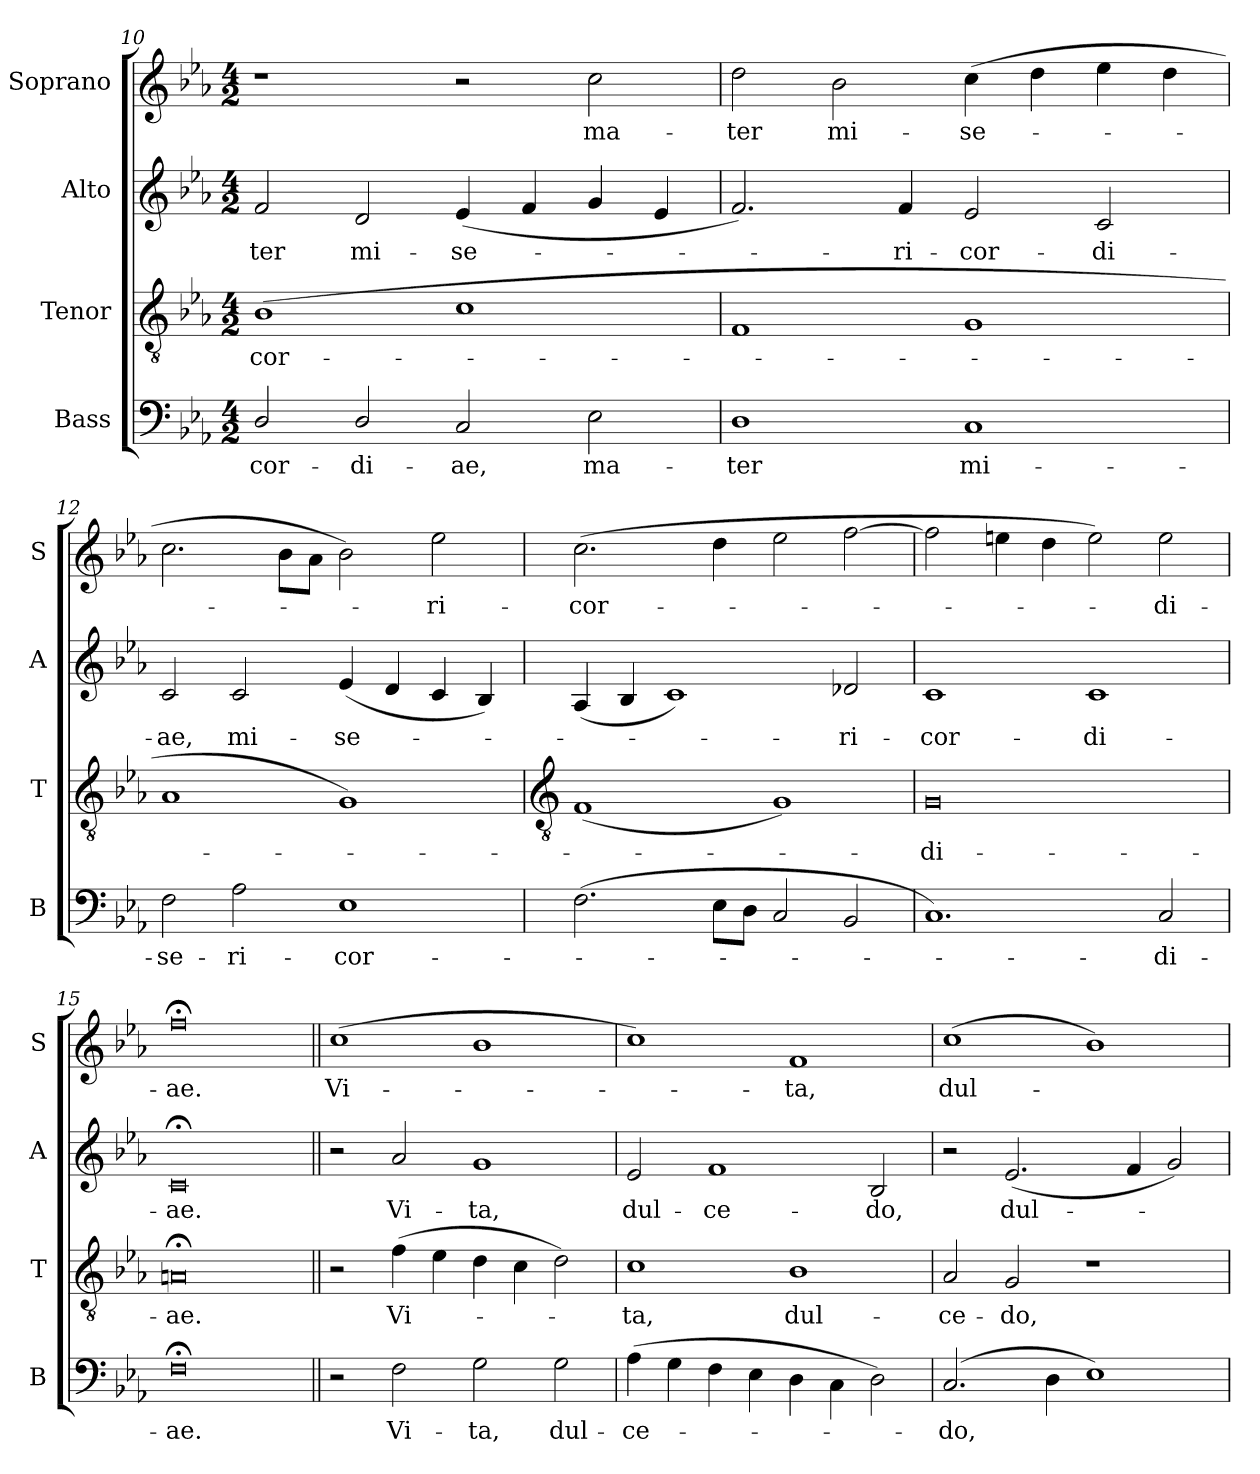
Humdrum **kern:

**kern	**text	**kern	**text	**kern	**text	**kern	**text
*part4	*part4	*part3	*part3	*part2	*part2	*part1	*part1
*staff4	*staff4	*staff3	*staff3	*staff2	*staff2	*staff1	*staff1
*I"Bass	*	*I"Tenor	*	*I"Alto	*	*I"Soprano	*
*I'B	*	*I'T	*	*I'A	*	*I'S	*
*clefF4	*	*clefGv2	*	*clefG2	*	*clefG2	*
*k[b-e-a-]	*	*k[b-e-a-]	*	*k[b-e-a-]	*	*k[b-e-a-]	*
*E-:	*	*E-:	*	*E-:	*	*E-:	*
*M4/2	*	*M4/2	*	*M4/2	*	*M4/2	*
=10	=10	=10	=10	=10	=10	=10	=10
!	!LO:LY:b	!	!LO:LY:b	!	!LO:LY:b	!	!
2D/	-cor-	(<1B-	cor-	2f	-ter	1r	.
!	!LO:LY:b	!	!	!	!LO:LY:b	!	!
2D/	-di-	.	.	2d	mi-	.	.
!	!LO:LY:b	!	!	!	!LO:LY:b	!	!
2C	-ae,	1c	.	(<4e-	-se-	2r	.
.	.	.	.	4f	.	.	.
!	!LO:LY:b	!	!	!	!	!	!LO:LY:b
2E-	ma-	.	.	4g	.	2cc	ma-
.	.	.	.	4e-	.	.	.
=11	=11	=11	=11	=11	=11	=11	=11
!	!LO:LY:b	!	!	!	!	!	!LO:LY:b
1D	-ter	1F	.	2.f)	.	2dd	-ter
!	!	!	!	!	!	!	!LO:LY:b
.	.	.	.	.	.	2b-	mi-
!	!	!	!	!	!LO:LY:b	!	!
.	.	.	.	4f	ri-	.	.
!	!LO:LY:b	!	!	!	!LO:LY:b	!	!LO:LY:b
1C	mi-	1G	.	2e-	-cor-	(>4cc	-se-
.	.	.	.	.	.	4dd	.
!	!	!	!	!	!LO:LY:b	!	!
.	.	.	.	2c	-di-	4ee-	.
.	.	.	.	.	.	4dd	.
=12	=12	=12	=12	=12	=12	=12	=12
!	!LO:LY:b	!	!	!	!LO:LY:b	!	!
2F	-se-	1A-	.	2c	-ae,	2.cc	.
!	!LO:LY:b	!	!	!	!LO:LY:b	!	!
2A-	-ri-	.	.	2c	mi-	.	.
.	.	.	.	.	.	8b-\L	.
.	.	.	.	.	.	8a-\J	.
!	!LO:LY:b	!	!	!	!LO:LY:b	!	!
1E-	-cor-	1G)	.	(<4e-	-se-	2b-)	.
.	.	.	.	4d	.	.	.
!	!	!	!	!	!	!	!LO:LY:b
.	.	.	.	4c	.	2ee-	ri-
.	.	.	.	4B-)	.	.	.
!!LO:LB:g=z
=13	=13	=13	=13	=13	=13	=13	=13
*	*	*clefGv2	*	*	*	*	*
!	!	!	!	!	!	!	!LO:LY:b
(>2.F	.	(<1F	.	(<4A-	.	(>2.cc	-cor-
.	.	.	.	4B-	.	.	.
.	.	.	.	1c)	.	.	.
8E-L	.	.	.	.	.	4dd	.
8DJ	.	.	.	.	.	.	.
2C	.	1G)	.	.	.	2ee-	.
!	!	!	!	!	!LO:LY:b	!	!
2BB-	.	.	.	2d-X	ri-	[2ff	.
=14	=14	=14	=14	=14	=14	=14	=14
!	!	!	!LO:LY:b	!	!LO:LY:b	!	!
1.C)	.	0G	di-	1c	-cor-	2ff]	.
.	.	.	.	.	.	4een	.
.	.	.	.	.	.	4dd	.
!	!	!	!	!	!LO:LY:b	!	!
.	.	.	.	1c	-di-	2ee)	.
!	!LO:LY:b	!	!	!	!	!	!LO:LY:b
2C	di-	.	.	.	.	2ee	di-
=15	=15	=15	=15	=15	=15	=15	=15
!	!LO:LY:b	!	!LO:LY:b	!	!LO:LY:b	!	!LO:LY:b
0F;<	-ae.	0An;<	-ae.	0c;<	-ae.	0ff;<	-ae.
=16||	=16||	=16||	=16||	=16||	=16||	=16||	=16||
!	!	!	!	!	!	!	!LO:LY:b
2r	.	2r	.	2r	.	(>1cc	Vi-
!	!LO:LY:b	!	!LO:LY:b	!	!LO:LY:b	!	!
2F	Vi-	(>4f	Vi-	2a-	Vi-	.	.
.	.	4e-	.	.	.	.	.
!	!LO:LY:b	!	!	!	!LO:LY:b	!	!
2G	-ta,	4d	.	1g	-ta,	1b-	.
.	.	4c	.	.	.	.	.
!	!LO:LY:b	!	!	!	!	!	!
2G	dul-	2d)	.	.	.	.	.
=17	=17	=17	=17	=17	=17	=17	=17
!	!LO:LY:b	!	!LO:LY:b	!	!LO:LY:b	!	!
(>4A-	-ce-	1c	ta,	2e-	dul-	1cc)	.
4G	.	.	.	.	.	.	.
!	!	!	!	!	!LO:LY:b	!	!
4F	.	.	.	1f	-ce-	.	.
4E-	.	.	.	.	.	.	.
!	!	!	!LO:LY:b	!	!	!	!LO:LY:b
4D	.	1B-	dul-	.	.	1f	ta,
4C\	.	.	.	.	.	.	.
!	!	!	!	!	!LO:LY:b	!	!
2D)	.	.	.	2B-	-do,	.	.
=18	=18	=18	=18	=18	=18	=18	=18
!	!LO:LY:b	!	!LO:LY:b	!	!	!	!LO:LY:b
(>2.C	do,	2A-	-ce-	2r	.	(>1cc	dul-
!	!	!	!LO:LY:b	!	!LO:LY:b	!	!
.	.	2G	-do,	(<2.e-	dul-	.	.
4D	.	.	.	.	.	.	.
1E-)	.	1r	.	.	.	1b-)	.
.	.	.	.	4f	.	.	.
.	.	.	.	2g)	.	.	.
=	=	=	=	=	=	=	=
*-	*-	*-	*-	*-	*-	*-	*-
